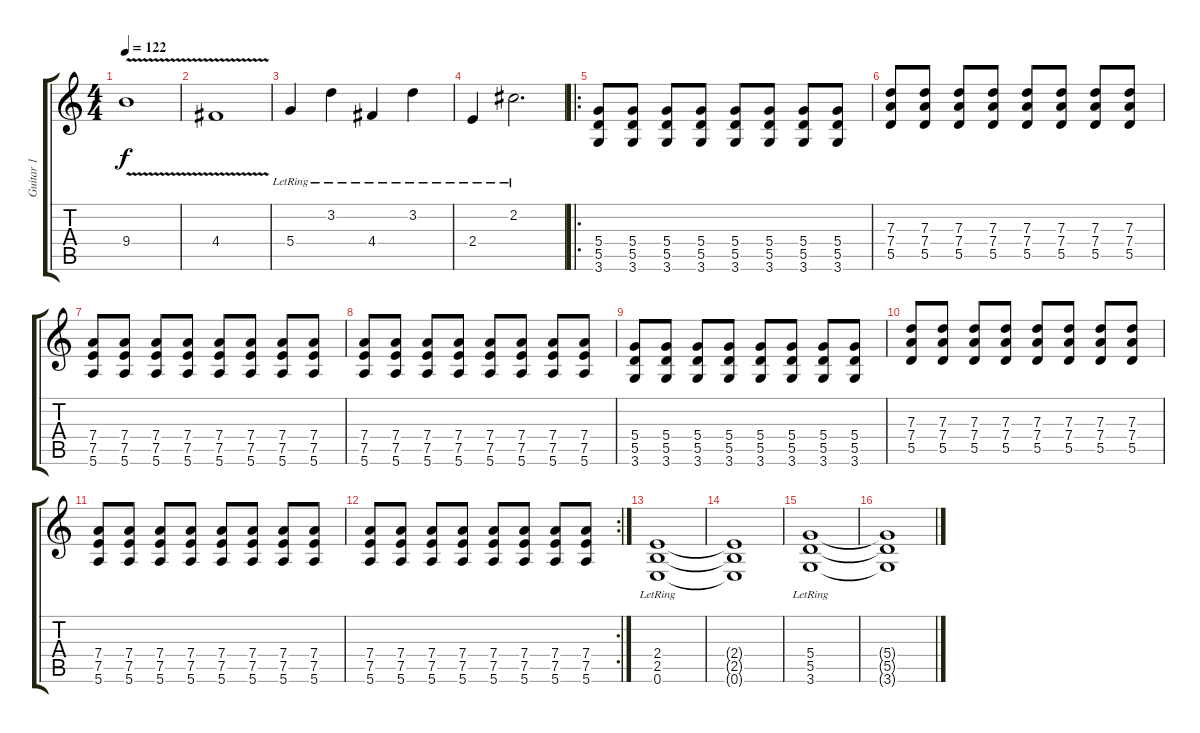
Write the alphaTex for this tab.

\track ("Guitar 1" "Guitar 1") {instrument distortionguitar}
\staff {score tabs}
\tuning (E4 B3 G3 D3 A2 E2) {hide}
\ts (4 4)
\tempo 122
\clef g2
\ks c
9.4{v}.1{dy f} |
4.4{v}.1 |
5.4{lr}.4 3.2{lr}.4 4.4{lr}.4 3.2{lr}.4 |
2.4{lr}.4 2.2{lr}.2{d} |
\ro
(5.4 5.5 3.6).8 (5.4 5.5 3.6).8 (5.4 5.5 3.6).8 (5.4 5.5 3.6).8 (5.4 5.5 3.6).8 (5.4 5.5 3.6).8 (5.4 5.5 3.6).8 (5.4 5.5 3.6).8 |
(7.3 7.4 5.5).8 (7.3 7.4 5.5).8 (7.3 7.4 5.5).8 (7.3 7.4 5.5).8 (7.3 7.4 5.5).8 (7.3 7.4 5.5).8 (7.3 7.4 5.5).8 (7.3 7.4 5.5).8 |
(7.4 7.5 5.6).8 (7.4 7.5 5.6).8 (7.4 7.5 5.6).8 (7.4 7.5 5.6).8 (7.4 7.5 5.6).8 (7.4 7.5 5.6).8 (7.4 7.5 5.6).8 (7.4 7.5 5.6).8 |
(7.4 7.5 5.6).8 (7.4 7.5 5.6).8 (7.4 7.5 5.6).8 (7.4 7.5 5.6).8 (7.4 7.5 5.6).8 (7.4 7.5 5.6).8 (7.4 7.5 5.6).8 (7.4 7.5 5.6).8 |
(5.4 5.5 3.6).8 (5.4 5.5 3.6).8 (5.4 5.5 3.6).8 (5.4 5.5 3.6).8 (5.4 5.5 3.6).8 (5.4 5.5 3.6).8 (5.4 5.5 3.6).8 (5.4 5.5 3.6).8 |
(7.3 7.4 5.5).8 (7.3 7.4 5.5).8 (7.3 7.4 5.5).8 (7.3 7.4 5.5).8 (7.3 7.4 5.5).8 (7.3 7.4 5.5).8 (7.3 7.4 5.5).8 (7.3 7.4 5.5).8 |
(7.4 7.5 5.6).8 (7.4 7.5 5.6).8 (7.4 7.5 5.6).8 (7.4 7.5 5.6).8 (7.4 7.5 5.6).8 (7.4 7.5 5.6).8 (7.4 7.5 5.6).8 (7.4 7.5 5.6).8 |
\rc 2
(7.4 7.5 5.6).8 (7.4 7.5 5.6).8 (7.4 7.5 5.6).8 (7.4 7.5 5.6).8 (7.4 7.5 5.6).8 (7.4 7.5 5.6).8 (7.4 7.5 5.6).8 (7.4 7.5 5.6).8 |
(2.4{lr} 2.5{lr} 0.6{lr}).1 |
(2.4{t} 2.5{t} 0.6{t}).1 |
(5.4{lr} 5.5{lr} 3.6{lr}).1 |
(5.4{t} 5.5{t} 3.6{t}).1
